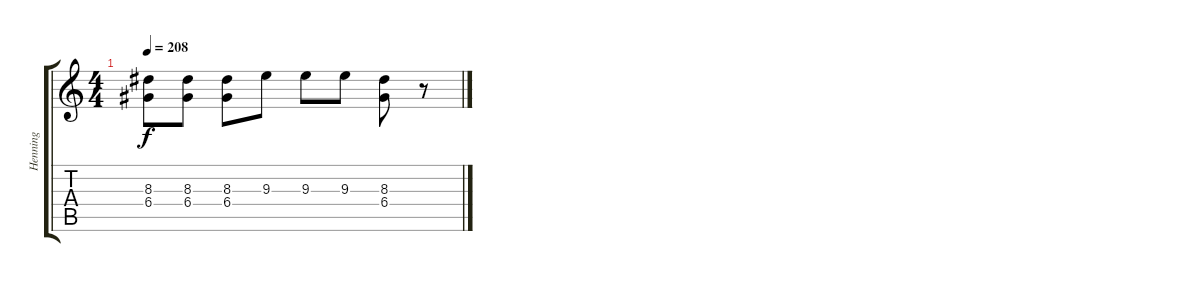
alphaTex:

\track ("Henning" "Henning") {instrument slapbass2}
\staff {score tabs}
\tuning (E4 B3 G3 D3 A2 D2) {hide}
\ts (4 4)
\tempo 208
\clef g2
\ks c
(8.3 6.4).8{dy f} (8.3 6.4).8 (8.3 6.4).8 9.3.8 9.3.8 9.3.8 (8.3 6.4).8 r.8
